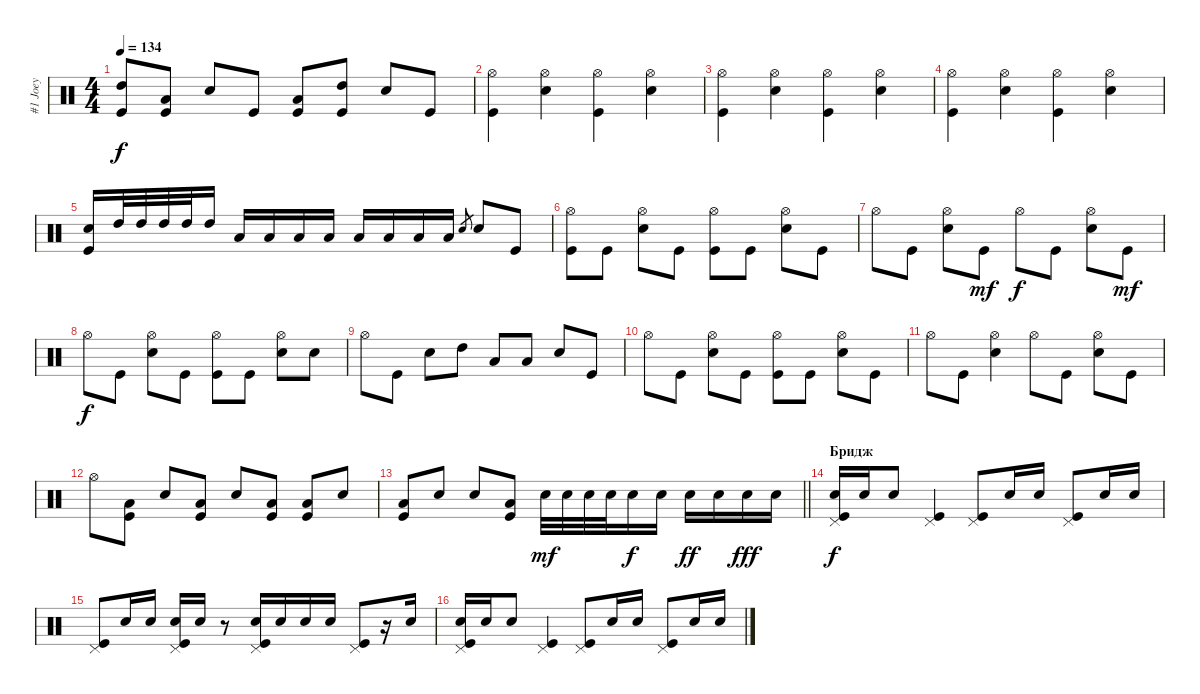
\track ("#1 Joey" "#1 Joey") {instrument percussion}
\staff {score}
\articulation defaults
\ts (4 4)
\tempo 134
\clef neutral
\ks c
("High Tom (hit)" "Kick (hit)").8{dy f} ("Low Tom (hit)" "Kick (hit)").8 "Electric Snare (hit)".8 "Kick (hit)".8 ("Low Tom (hit)" "Kick (hit)").8 ("High Tom (hit)" "Kick (hit)").8 "Electric Snare (hit)".8 "Kick (hit)".8 |
("Hi-Hat (open)" "Kick (hit)").4 ("Hi-Hat (open)" "Electric Snare (hit)").4 ("Hi-Hat (open)" "Kick (hit)").4 ("Hi-Hat (open)" "Electric Snare (hit)").4 |
("Hi-Hat (open)" "Kick (hit)").4 ("Hi-Hat (open)" "Electric Snare (hit)").4 ("Hi-Hat (open)" "Kick (hit)").4 ("Hi-Hat (open)" "Electric Snare (hit)").4 |
("Hi-Hat (open)" "Kick (hit)").4 ("Hi-Hat (open)" "Electric Snare (hit)").4 ("Hi-Hat (open)" "Kick (hit)").4 ("Hi-Hat (open)" "Electric Snare (hit)").4 |
("Electric Snare (hit)" "Kick (hit)").16 "High Tom (hit)".32 "High Tom (hit)".32 "High Tom (hit)".32 "High Tom (hit)".32 "High Tom (hit)".16 "Low Tom (hit)".16 "Low Tom (hit)".16 "Low Tom (hit)".16 "Low Tom (hit)".16 "Low Floor Tom (hit)".16 "Low Floor Tom (hit)".16 "Low Floor Tom (hit)".16 "Low Floor Tom (hit)".16 "Electric Snare (hit)".8{gr} "Electric Snare (hit)".8 "Kick (hit)".8 |
("Hi-Hat (open)" "Kick (hit)").8 "Kick (hit)".8 ("Hi-Hat (open)" "Electric Snare (hit)").8 "Kick (hit)".8 ("Hi-Hat (open)" "Kick (hit)").8 "Kick (hit)".8 ("Hi-Hat (open)" "Electric Snare (hit)").8 "Kick (hit)".8 |
"Hi-Hat (open)".8 "Kick (hit)".8 ("Hi-Hat (open)" "Electric Snare (hit)").8 "Kick (hit)".8{dy mf} "Hi-Hat (open)".8{dy f} "Kick (hit)".8 ("Hi-Hat (open)" "Electric Snare (hit)").8 "Kick (hit)".8{dy mf} |
"Hi-Hat (open)".8{dy f} "Kick (hit)".8 ("Hi-Hat (open)" "Electric Snare (hit)").8 "Kick (hit)".8 ("Hi-Hat (open)" "Kick (hit)").8 "Kick (hit)".8 ("Hi-Hat (open)" "Electric Snare (hit)").8 "Electric Snare (hit)".8 |
"Hi-Hat (open)".8 "Kick (hit)".8 "Electric Snare (hit)".8 "High Tom (hit)".8 "Low Tom (hit)".8 "Low Floor Tom (hit)".8 "Electric Snare (hit)".8 "Kick (hit)".8 |
"Hi-Hat (open)".8 "Kick (hit)".8 ("Hi-Hat (open)" "Electric Snare (hit)").8 "Kick (hit)".8 ("Hi-Hat (open)" "Kick (hit)").8 "Kick (hit)".8 ("Hi-Hat (open)" "Electric Snare (hit)").8 "Kick (hit)".8 |
"Hi-Hat (open)".8 "Kick (hit)".8 ("Hi-Hat (open)" "Electric Snare (hit)").4 "Hi-Hat (open)".8 "Kick (hit)".8 ("Hi-Hat (open)" "Electric Snare (hit)").8 "Kick (hit)".8 |
"Hi-Hat (open)".8 ("Low Tom (hit)" "Kick (hit)").8 "Electric Snare (hit)".8 ("Low Tom (hit)" "Kick (hit)").8 "Electric Snare (hit)".8 ("Low Tom (hit)" "Kick (hit)").8 ("Low Tom (hit)" "Kick (hit)").8 "Electric Snare (hit)".8 |
\barLineRight lightlight
("Low Tom (hit)" "Kick (hit)").8 "Electric Snare (hit)".8 "Electric Snare (hit)".8 ("Low Tom (hit)" "Kick (hit)").8 "Electric Snare (hit)".32{dy mf} "Electric Snare (hit)".32 "Electric Snare (hit)".32 "Electric Snare (hit)".32 "Electric Snare (hit)".16{dy f} "Electric Snare (hit)".16 "Electric Snare (hit)".16{dy ff} "Electric Snare (hit)".16 "Electric Snare (hit)".16{dy fff} "Electric Snare (hit)".16 |
\section ("" "Бридж")
("Pedal Hi-Hat (hit)" "Electric Snare (hit)" "Kick (hit)").16{dy f} "Electric Snare (hit)".16 "Electric Snare (hit)".8 ("Pedal Hi-Hat (hit)" "Kick (hit)").4 ("Pedal Hi-Hat (hit)" "Kick (hit)").8 "Electric Snare (hit)".16 "Electric Snare (hit)".16 ("Pedal Hi-Hat (hit)" "Kick (hit)").8 "Electric Snare (hit)".16 "Electric Snare (hit)".16 |
("Pedal Hi-Hat (hit)" "Kick (hit)").8 "Electric Snare (hit)".16 "Electric Snare (hit)".16 ("Pedal Hi-Hat (hit)" "Electric Snare (hit)" "Kick (hit)").16 "Electric Snare (hit)".16 r.8 ("Pedal Hi-Hat (hit)" "Electric Snare (hit)" "Kick (hit)").16 "Electric Snare (hit)".16 "Electric Snare (hit)".16 "Electric Snare (hit)".16 ("Pedal Hi-Hat (hit)" "Kick (hit)").8 r.16 "Electric Snare (hit)".16 |
("Pedal Hi-Hat (hit)" "Electric Snare (hit)" "Kick (hit)").16 "Electric Snare (hit)".16 "Electric Snare (hit)".8 ("Pedal Hi-Hat (hit)" "Kick (hit)").4 ("Pedal Hi-Hat (hit)" "Kick (hit)").8 "Electric Snare (hit)".16 "Electric Snare (hit)".16 ("Pedal Hi-Hat (hit)" "Kick (hit)").8 "Electric Snare (hit)".16 "Electric Snare (hit)".16
